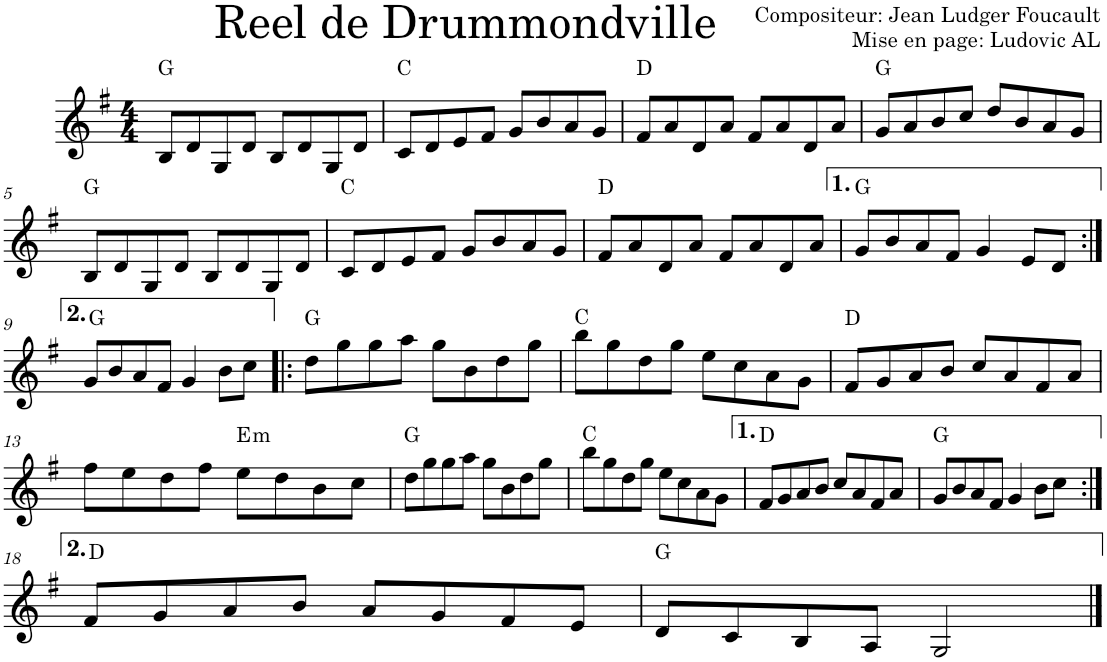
**kern	**harte
*part1	*part1
*staff1	*
*I"Violon	*
*I'Vln.	*
*clefG2	*
*k[f#]	*
*M4/4	*
=1	=1
8B/L	G:maj
8d/	.
8G/	.
8d/J	.
8B/L	.
8d/	.
8G/	.
8d/J	.
=2	=2
8c/L	C:maj
8d/	.
8e/	.
8f#/J	.
8g/L	.
8b/	.
8a/	.
8g/J	.
=3	=3
8f#/L	D:maj
8a/	.
8d/	.
8a/J	.
8f#/L	.
8a/	.
8d/	.
8a/J	.
=4	=4
8g/L	G:maj
8a/	.
8b/	.
8cc/J	.
8dd/L	.
8b/	.
8a/	.
8g/J	.
!!LO:LB:g=z
=5	=5
8B/L	G:maj
8d/	.
8G/	.
8d/J	.
8B/L	.
8d/	.
8G/	.
8d/J	.
=6	=6
8c/L	C:maj
8d/	.
8e/	.
8f#/J	.
8g/L	.
8b/	.
8a/	.
8g/J	.
=7	=7
8f#/L	D:maj
8a/	.
8d/	.
8a/J	.
8f#/L	.
8a/	.
8d/	.
8a/J	.
=8	=8
8g/L	G:maj
8b/	.
8a/	.
8f#/J	.
4g/	.
8e/L	.
8d/J	.
!!LO:LB:g=z
=9:|!	=9:|!
8g/L	G:maj
8b/	.
8a/	.
8f#/J	.
4g/	.
8b\L	.
8cc\J	.
=10!|:	=10!|:
8dd\L	G:maj
8gg\	.
8gg\	.
8aa\J	.
8gg\L	.
8b\	.
8dd\	.
8gg\J	.
=11	=11
8bb\L	C:maj
8gg\	.
8dd\	.
8gg\J	.
8ee\L	.
8cc\	.
8a\	.
8g\J	.
=12	=12
8f#/L	D:maj
8g/	.
8a/	.
8b/J	.
8cc/L	.
8a/	.
8f#/	.
8a/J	.
!!LO:LB:g=z
=13	=13
8ff#\L	.
8ee\	.
8dd\	.
8ff#\J	.
!	!LO:H:kt=m
8ee\L	E:min
8dd\	.
8b\	.
8cc\J	.
=14	=14
8dd\L	G:maj
8gg\	.
8gg\	.
8aa\J	.
8gg\L	.
8b\	.
8dd\	.
8gg\J	.
=15	=15
8bb\L	C:maj
8gg\	.
8dd\	.
8gg\J	.
8ee\L	.
8cc\	.
8a\	.
8g\J	.
=16	=16
8f#/L	D:maj
8g/	.
8a/	.
8b/J	.
8cc/L	.
8a/	.
8f#/	.
8a/J	.
=17	=17
8g/L	G:maj
8b/	.
8a/	.
8f#/J	.
4g/	.
8b\L	.
8cc\J	.
!!LO:LB:g=z
=18:|!	=18:|!
8f#/L	D:maj
8g/	.
8a/	.
8b/J	.
8a/L	.
8g/	.
8f#/	.
8e/J	.
=19	=19
8d/L	G:maj
8c/	.
8B/	.
8A/J	.
2G/	.
==	==
*-	*-
